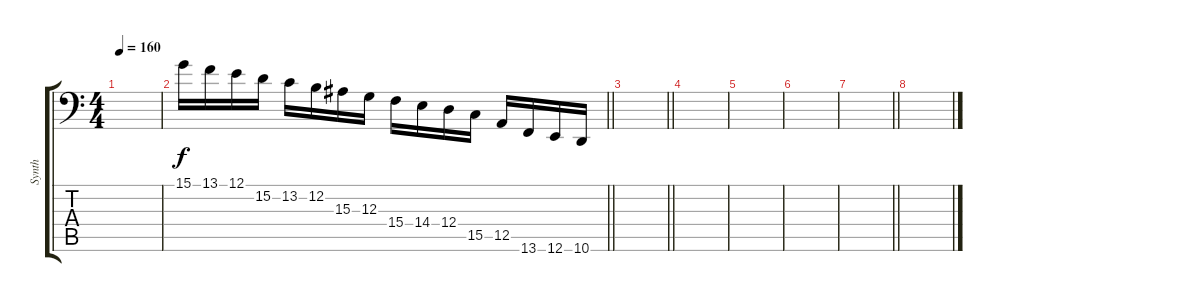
\track ("Synth" "Synth") {instrument lead8bassandlead}
\staff {score tabs}
\tuning (E3 B2 G2 D2 A1 E1) {hide}
\ts (4 4)
\tempo 160
\clef f4
\ks c
|
\barLineRight lightlight
15.1.16{volume 13} 13.1.16 12.1.16 15.2.16 13.2.16 12.2.16 15.3.16 12.3.16 15.4.16 14.4.16 12.4.16 15.5.16 12.5.16 13.6.16 12.6.16 10.6.16 |
\section ("" "")
\barLineRight lightlight
|
\section ("" "")
|
|
|
\barLineRight lightlight
|
\section ("" "")
